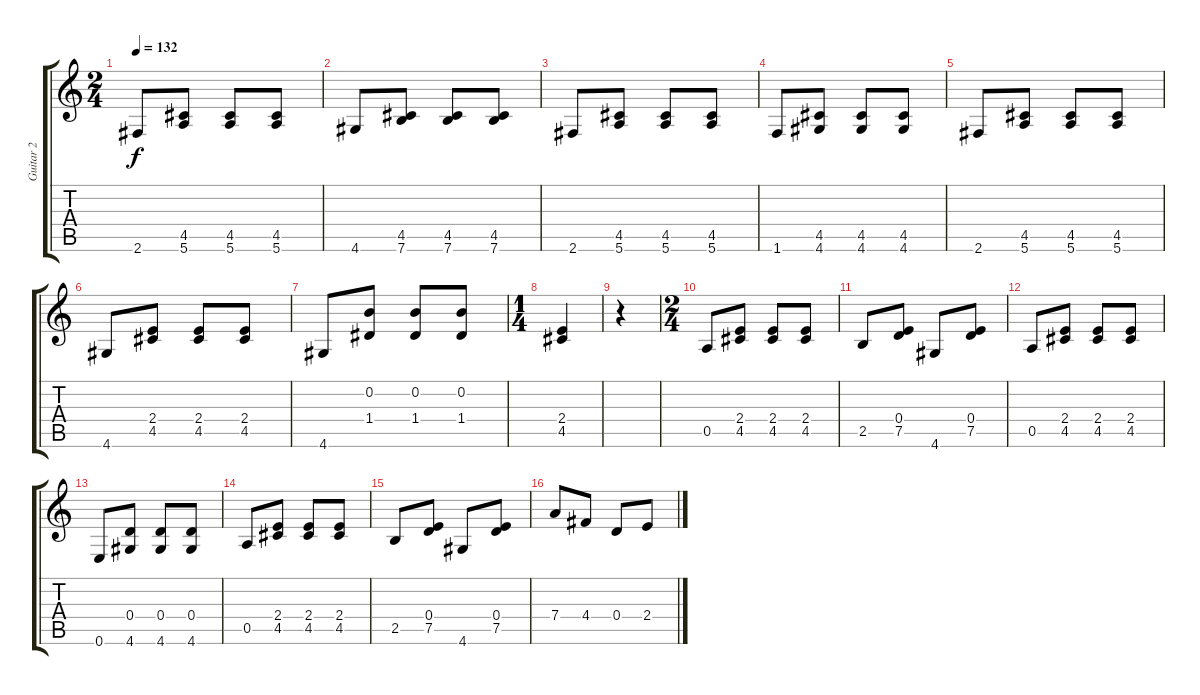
\track ("Guitar 2" "Guitar 2") {instrument acousticguitarnylon}
\staff {score tabs}
\tuning (E4 B3 G3 D3 A2 E2) {hide}
\ts (2 4)
\tempo 132
\clef g2
\ks c
2.6.8{dy f} (4.5 5.6).8 (4.5 5.6).8 (4.5 5.6).8 |
4.6.8 (4.5 7.6).8 (4.5 7.6).8 (4.5 7.6).8 |
2.6.8 (4.5 5.6).8 (4.5 5.6).8 (4.5 5.6).8 |
1.6.8 (4.5 4.6).8 (4.5 4.6).8 (4.5 4.6).8 |
2.6.8 (4.5 5.6).8 (4.5 5.6).8 (4.5 5.6).8 |
4.6.8 (2.4 4.5).8 (2.4 4.5).8 (2.4 4.5).8 |
4.6.8 (0.2 1.4).8 (0.2 1.4).8 (0.2 1.4).8 |
\ts (1 4)
(2.4 4.5).4 |
r.4 |
\ts (2 4)
0.5.8 (2.4 4.5).8 (2.4 4.5).8 (2.4 4.5).8 |
2.5.8 (0.4 7.5).8 4.6.8 (0.4 7.5).8 |
0.5.8 (2.4 4.5).8 (2.4 4.5).8 (2.4 4.5).8 |
0.6.8 (0.4 4.6).8 (0.4 4.6).8 (0.4 4.6).8 |
0.5.8 (2.4 4.5).8 (2.4 4.5).8 (2.4 4.5).8 |
2.5.8 (0.4 7.5).8 4.6.8 (0.4 7.5).8 |
7.4.8 4.4.8 0.4.8 2.4.8
